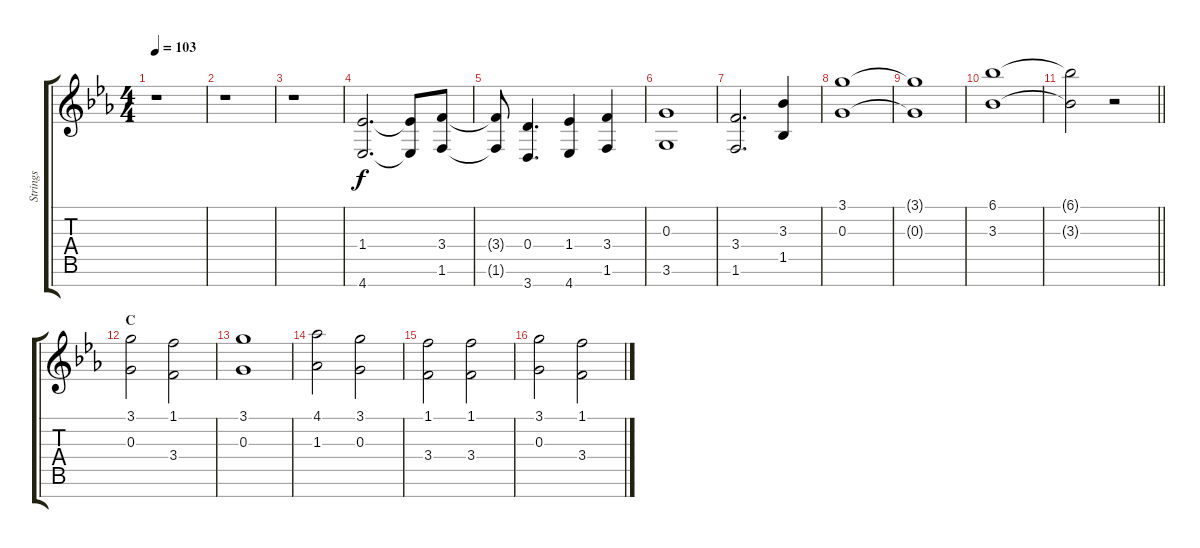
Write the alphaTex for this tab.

\track ("Strings" "Strings") {instrument stringensemble1}
\staff {score tabs}
\tuning (E5 B4 G4 D4 A3 E3 B2) {hide}
\ts (4 4)
\tempo 103
\clef g2
\ks eb
r.1{dy f} |
r.1 |
r.1 |
(1.4 4.7).2{d} (1.4{t} 4.7{t}).8 (3.4 1.6).8 |
(3.4{t} 1.6{t}).8 (0.4 3.7).4{d} (1.4 4.7).4 (3.4 1.6).4 |
(0.3 3.6).1 |
(3.4 1.6).2{d} (3.3 1.5).4 |
(3.1 0.3).1 |
(3.1{t} 0.3{t}).1 |
(6.1 3.3).1 |
\barLineRight lightlight
(6.1{t} 3.3{t}).2 r.2 |
\section ("" "C")
(3.1 0.3).2 (1.1 3.4).2 |
(3.1 0.3).1 |
(4.1 1.3).2 (3.1 0.3).2 |
(1.1 3.4).2 (1.1 3.4).2 |
(3.1 0.3).2 (1.1 3.4).2
